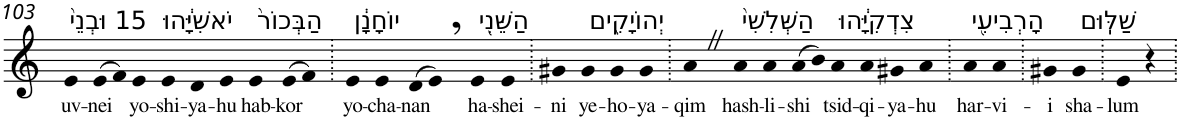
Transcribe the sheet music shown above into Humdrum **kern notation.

**kern	**text
*part1	*part1
*staff1	*staff1
*I"Piano	*
*I'Pno	*
!!LO:PB:g=z
*clefG2	*
*k[]	*
=103	=103
!LO:TX:a:t=15 וּבְנֵי֙	!
!	!LO:LY:b
4e	uv-
!	!LO:LY:b
(>8e	-nei
8f)	.
!LO:TX:a:t=יֹאשִׁיָּ֔הוּ	!
!	!LO:LY:b
4e	yo-
!	!LO:LY:b
4e	-shi-
!	!LO:LY:b
4d	-ya-
!	!LO:LY:b
4e	-hu
!LO:TX:a:t=הַבְּכוֹר֙	!
!	!LO:LY:b
4e	hab-
!	!LO:LY:b
(>8e	-kor
8f)	.
=104.	=104.
!LO:TX:a:t=יוֹחָנָ֔ן	!
!	!LO:LY:b
4e	yo-
!	!LO:LY:b
4e	-cha-
!	!LO:LY:b
(>8d	-nan
8e,)	.
!LO:TX:a:t=הַשֵּׁנִ֖י	!
!	!LO:LY:b
4e	ha-
!	!LO:LY:b
4e	-shei-
=105.	=105.
!	!LO:LY:b
4g#X	-ni
!LO:TX:a:t=יְהוֹיָקִ֑ים	!
!	!LO:LY:b
4g#	ye-
!	!LO:LY:b
4g#	-ho-
!	!LO:LY:b
4g#	-ya-
=106.	=106.
!	!LO:LY:b
4aZ	-qim
!LO:TX:a:t=הַשְּׁלִשִׁי֙	!
!	!LO:LY:b
4a	hash-
!	!LO:LY:b
4a	-li-
!	!LO:LY:b
(>8a	-shi
8b)	.
!LO:TX:a:t=צִדְקִיָּ֔הוּ	!
!	!LO:LY:b
4a	tsid-
!	!LO:LY:b
4a	-qi-
!	!LO:LY:b
4g#X	-ya-
!	!LO:LY:b
4a	-hu
=107.	=107.
!LO:TX:a:t=הָרְבִיעִ֖י	!
!	!LO:LY:b
4a	har-
!	!LO:LY:b
4a	-vi-
=108.	=108.
!	!LO:LY:b
4g#X	-i
!LO:TX:a:t=שַׁלּֽוּם	!
!	!LO:LY:b
4g#	sha-
=109.	=109.
!	!LO:LY:b
4e	-lum
4r	.
=.	=.
*-	*-
